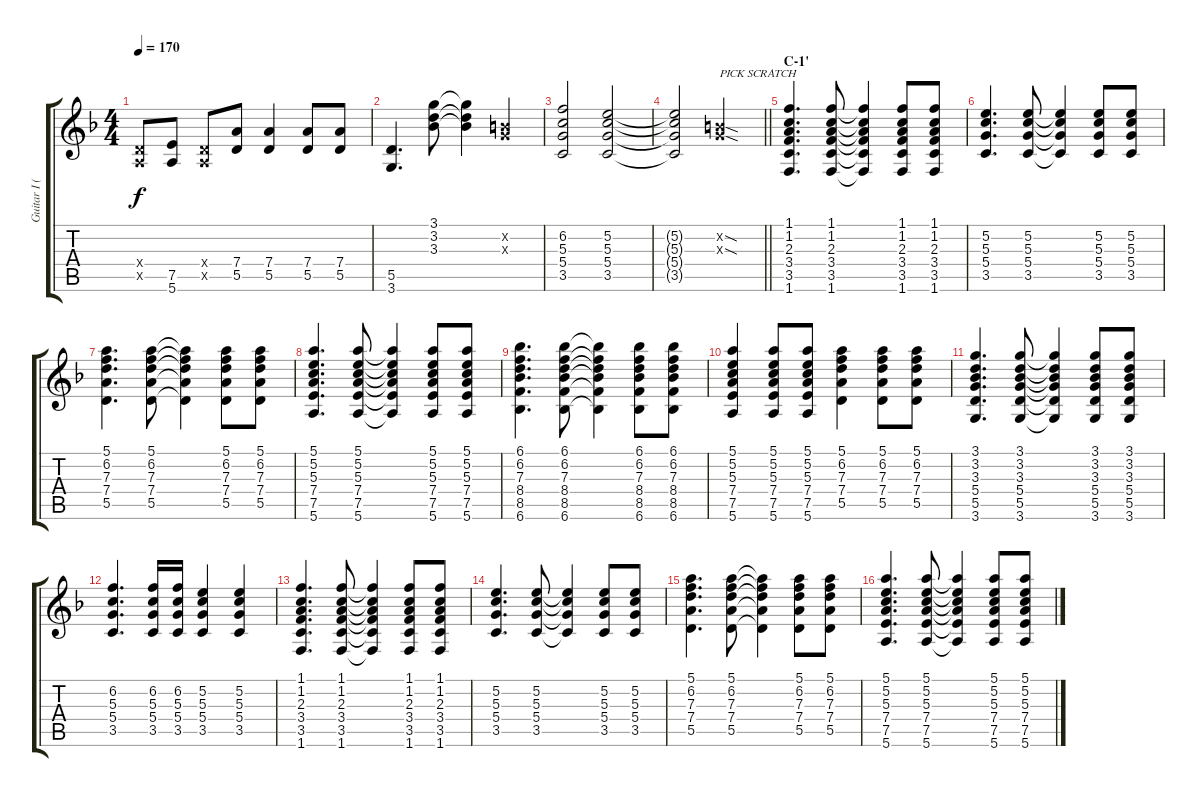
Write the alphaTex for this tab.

\track ("Guitar I (Hirasawa Yui)" "Guitar I (") {instrument overdrivenguitar}
\staff {score tabs}
\tuning (E4 B3 G3 D3 A2 E2) {hide}
\ts (4 4)
\tempo 170
\clef g2
\ks f
(0.4{x} 0.5{x}).8{dy f} (7.5 5.6).8 (0.4{x} 0.5{x}).8 (7.4 5.5).8 (7.4 5.5).4 (7.4 5.5).8 (7.4 5.5).8 |
(5.5 3.6).4{d} (3.1 3.2 3.3).8 (3.1{t} 3.2{t} 3.3{t}).4 (0.2{x} 0.3{x}).4 |
(6.2 5.3 5.4 3.5).2 (5.2 5.3 5.4 3.5).2 |
\barLineRight lightlight
(5.2{t} 5.3{t} 5.4{t} 3.5{t}).2 (0.2{sod x} 0.3{sod x}).2{txt "PICK SCRATCH"} |
\section ("" "C-1'")
(1.1 1.2 2.3 3.4 3.5 1.6).4{d} (1.1 1.2 2.3 3.4 3.5 1.6).8 (1.1{t} 1.2{t} 2.3{t} 3.4{t} 3.5{t} 1.6{t}).4 (1.1 1.2 2.3 3.4 3.5 1.6).8 (1.1 1.2 2.3 3.4 3.5 1.6).8 |
(5.2 5.3 5.4 3.5).4{d} (5.2 5.3 5.4 3.5).8 (5.2{t} 5.3{t} 5.4{t} 3.5{t}).4 (5.2 5.3 5.4 3.5).8 (5.2 5.3 5.4 3.5).8 |
(5.1 6.2 7.3 7.4 5.5).4{d} (5.1 6.2 7.3 7.4 5.5).8 (5.1{t} 6.2{t} 7.3{t} 7.4{t} 5.5{t}).4 (5.1 6.2 7.3 7.4 5.5).8 (5.1 6.2 7.3 7.4 5.5).8 |
(5.1 5.2 5.3 7.4 7.5 5.6).4{d} (5.1 5.2 5.3 7.4 7.5 5.6).8 (5.1{t} 5.2{t} 5.3{t} 7.4{t} 7.5{t} 5.6{t}).4 (5.1 5.2 5.3 7.4 7.5 5.6).8 (5.1 5.2 5.3 7.4 7.5 5.6).8 |
(6.1 6.2 7.3 8.4 8.5 6.6).4{d} (6.1 6.2 7.3 8.4 8.5 6.6).8 (6.1{t} 6.2{t} 7.3{t} 8.4{t} 8.5{t} 6.6{t}).4 (6.1 6.2 7.3 8.4 8.5 6.6).8 (6.1 6.2 7.3 8.4 8.5 6.6).8 |
(5.1 5.2 5.3 7.4 7.5 5.6).4 (5.1 5.2 5.3 7.4 7.5 5.6).8 (5.1 5.2 5.3 7.4 7.5 5.6).8 (5.1 6.2 7.3 7.4 5.5).4 (5.1 6.2 7.3 7.4 5.5).8 (5.1 6.2 7.3 7.4 5.5).8 |
(3.1 3.2 3.3 5.4 5.5 3.6).4{d} (3.1 3.2 3.3 5.4 5.5 3.6).8 (3.1{t} 3.2{t} 3.3{t} 5.4{t} 5.5{t} 3.6{t}).4 (3.1 3.2 3.3 5.4 5.5 3.6).8 (3.1 3.2 3.3 5.4 5.5 3.6).8 |
(6.2 5.3 5.4 3.5).4{d} (6.2 5.3 5.4 3.5).16 (6.2 5.3 5.4 3.5).16 (5.2 5.3 5.4 3.5).4 (5.2 5.3 5.4 3.5).4 |
(1.1 1.2 2.3 3.4 3.5 1.6).4{d} (1.1 1.2 2.3 3.4 3.5 1.6).8 (1.1{t} 1.2{t} 2.3{t} 3.4{t} 3.5{t} 1.6{t}).4 (1.1 1.2 2.3 3.4 3.5 1.6).8 (1.1 1.2 2.3 3.4 3.5 1.6).8 |
(5.2 5.3 5.4 3.5).4{d} (5.2 5.3 5.4 3.5).8 (5.2{t} 5.3{t} 5.4{t} 3.5{t}).4 (5.2 5.3 5.4 3.5).8 (5.2 5.3 5.4 3.5).8 |
(5.1 6.2 7.3 7.4 5.5).4{d} (5.1 6.2 7.3 7.4 5.5).8 (5.1{t} 6.2{t} 7.3{t} 7.4{t} 5.5{t}).4 (5.1 6.2 7.3 7.4 5.5).8 (5.1 6.2 7.3 7.4 5.5).8 |
(5.1 5.2 5.3 7.4 7.5 5.6).4{d} (5.1 5.2 5.3 7.4 7.5 5.6).8 (5.1{t} 5.2{t} 5.3{t} 7.4{t} 7.5{t} 5.6{t}).4 (5.1 5.2 5.3 7.4 7.5 5.6).8 (5.1 5.2 5.3 7.4 7.5 5.6).8
